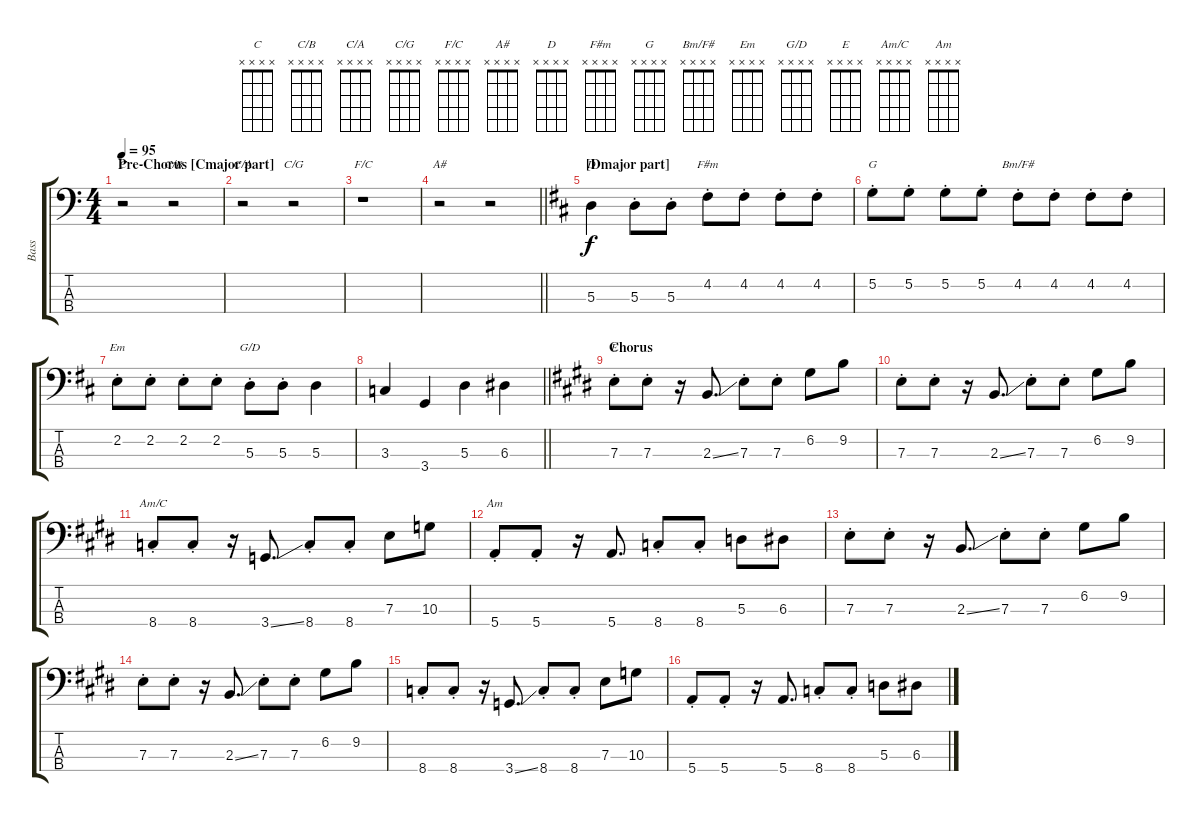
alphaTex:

\track ("Bass" "Bass") {instrument electricbassfinger}
\staff {score tabs}
\tuning (G2 D2 A1 E1) {hide}
\chord ("C" x x x x)
\chord ("C/B" x x x x)
\chord ("C/A" x x x x)
\chord ("C/G" x x x x)
\chord ("F/C" x x x x)
\chord ("A#" x x x x)
\chord ("D" x x x x)
\chord ("F#m" x x x x)
\chord ("G" x x x x)
\chord ("Bm/F#" x x x x)
\chord ("Em" x x x x)
\chord ("G/D" x x x x)
\chord ("E" x x x x)
\chord ("Am/C" x x x x)
\chord ("Am" x x x x)
\ts (4 4)
\section ("" "Pre-Chorus [Cmajor part]")
\tempo 95
\clef f4
\ks c
r.2{ch "C" dy f} r.2{ch "C/B"} |
r.2{ch "C/A"} r.2{ch "C/G"} |
r.1{ch "F/C"} |
\barLineRight lightlight
r.2{ch "A#"} r.2 |
\section ("" "[Dmajor part]")
\ks d
5.3.4{ch "D"} 5.3{st}.8 5.3{st}.8 4.2{st}.8{ch "F#m"} 4.2{st}.8 4.2{st}.8 4.2{st}.8 |
5.2{st}.8{ch "G"} 5.2{st}.8 5.2{st}.8 5.2{st}.8 4.2{st}.8{ch "Bm/F#"} 4.2{st}.8 4.2{st}.8 4.2{st}.8 |
2.2{st}.8{ch "Em"} 2.2{st}.8 2.2{st}.8 2.2{st}.8 5.3{st}.8{ch "G/D"} 5.3{st}.8 5.3.4 |
\barLineRight lightlight
3.3.4 3.4.4 5.3.4 6.3.4 |
\section ("" "Chorus")
\ks e
7.3{st}.8{ch "E"} 7.3{st}.8 r.16 2.3{ss}.8{d} 7.3{st}.8 7.3{st}.8 6.2.8 9.2.8 |
7.3{st}.8 7.3{st}.8 r.16 2.3{ss}.8{d} 7.3{st}.8 7.3{st}.8 6.2.8 9.2.8 |
8.4{st}.8{ch "Am/C"} 8.4{st}.8 r.16 3.4{ss}.8{d} 8.4{st}.8 8.4{st}.8 7.3.8 10.3.8 |
5.4{st}.8{ch "Am"} 5.4{st}.8 r.16 5.4.8{d} 8.4{st}.8 8.4{st}.8 5.3.8 6.3.8 |
7.3{st}.8 7.3{st}.8 r.16 2.3{ss}.8{d} 7.3{st}.8 7.3{st}.8 6.2.8 9.2.8 |
7.3{st}.8 7.3{st}.8 r.16 2.3{ss}.8{d} 7.3{st}.8 7.3{st}.8 6.2.8 9.2.8 |
8.4{st}.8 8.4{st}.8 r.16 3.4{ss}.8{d} 8.4{st}.8 8.4{st}.8 7.3.8 10.3.8 |
5.4{st}.8 5.4{st}.8 r.16 5.4.8{d} 8.4{st}.8 8.4{st}.8 5.3.8 6.3.8
